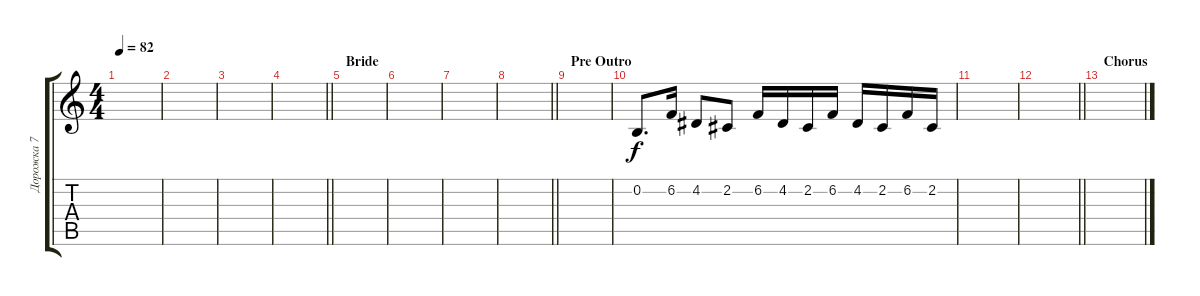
\track ("Дорожка 7" "Дорожка 7") {instrument altosax}
\staff {score tabs}
\tuning (E4 B3 G3 D3 A2 E2) {hide}
\ts (4 4)
\tempo 82
\clef g2
\ks c
|
|
|
\barLineRight lightlight
|
\section ("" "Bride")
|
|
|
\barLineRight lightlight
|
\section ("" "Pre Outro")
|
0.2.8{d} 6.2.16 4.2.8 2.2.8 6.2.16 4.2.16 2.2.16 6.2.16 4.2.16 2.2.16 6.2.16 2.2.16 |
|
\barLineRight lightlight
|
\section ("" "Chorus")
